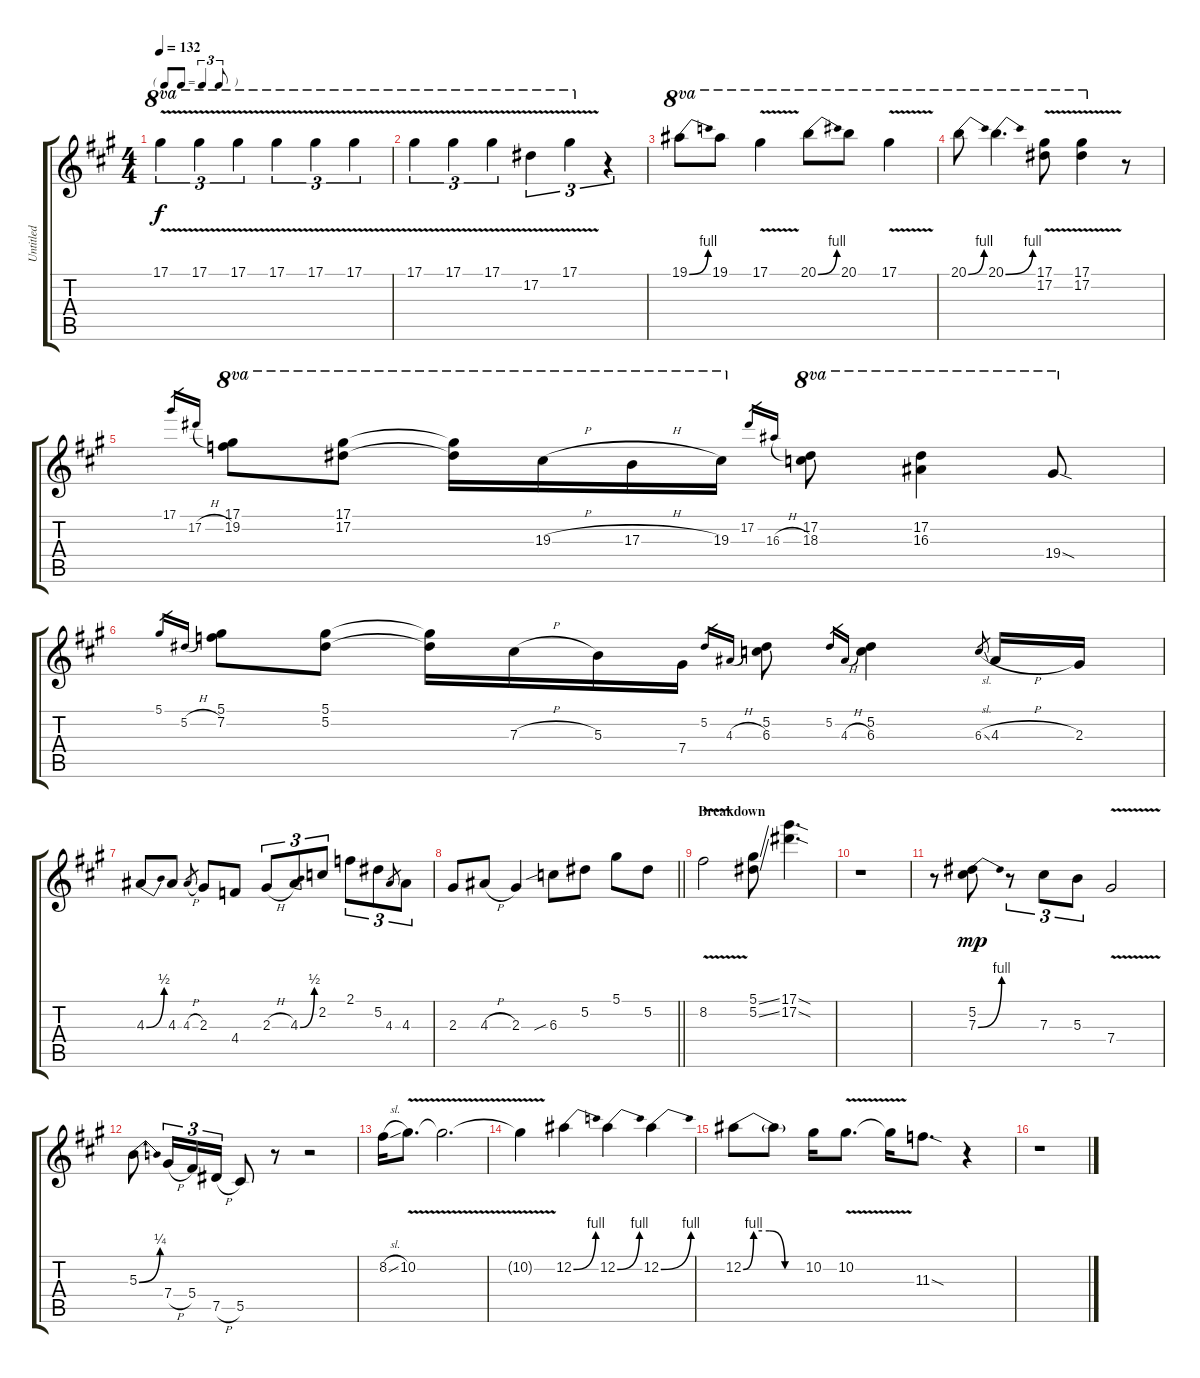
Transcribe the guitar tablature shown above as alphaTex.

\track ("Untitled" "Untitled") {instrument distortionguitar}
\staff {score tabs}
\tuning (Eb4 Bb3 Gb3 Db3 Ab2 Eb2) {hide}
\ts (4 4)
\tf triplet8th
\tempo 132
\clef g2
\ks a
17.1{v}.4{tu (3 2) ot 8va dy f} 17.1{v}.4{tu (3 2) ot 8va} 17.1{v}.4{tu (3 2) ot 8va} 17.1{v}.4{tu (3 2) ot 8va} 17.1{v}.4{tu (3 2) ot 8va} 17.1{v}.4{tu (3 2) ot 8va} |
17.1{v}.4{tu (3 2) ot 8va} 17.1{v}.4{tu (3 2) ot 8va} 17.1{v}.4{tu (3 2) ot 8va} 17.2{v}.4{tu (3 2) ot 8va} 17.1{v}.4{tu (3 2) ot 8va} r.4{tu (3 2)} |
19.1{be (bend 0 0 60 4)}.8{ot 8va} 19.1.8{ot 8va} 17.1{v}.4{ot 8va} 20.1{be (bend 0 0 60 4)}.8{ot 8va} 20.1.8{ot 8va} 17.1{v}.4{ot 8va} |
20.1{be (bend 0 0 60 4)}.8{ot 8va} 20.1{be (bend 0 0 60 4)}.4{d ot 8va} (17.1{v} 17.2{v}).8{ot 8va} (17.1{v} 17.2{v}).4{ot 8va} r.8 |
17.1.16{gr} 17.2{h}.16{gr} (17.1 19.2).8{ot 8va} (17.1 17.2).8{ot 8va} (17.1{t} 17.2{t}).16{ot 8va} 19.3{h}.16{ot 8va} 17.3{h}.16{ot 8va} 19.3.16{ot 8va} 17.2.16{gr} 16.3{h}.16{gr} (17.2 18.3).8{ot 8va} (17.2 16.3).4{ot 8va} 19.4{sod}.8{ot 8va} |
5.1.16{gr} 5.2{h}.16{gr} (5.1 7.2).8 (5.1 5.2).8 (5.1{t} 5.2{t}).16 7.3{h}.16 5.3.16 7.4.16 5.2.16{gr} 4.3{h}.16{gr} (5.2 6.3).8 5.2.16{gr} 4.3{h}.16{gr} (5.2 6.3).4 6.3{sl}.8{gr} 4.3{h}.16 2.3.16 |
4.3{be (bend 0 0 60 2)}.8 4.3.8 4.3{h}.8{gr} 2.3.8 4.4.8 2.3{h}.8{tu (3 2)} 4.3{be (bend 0 0 60 2)}.8{tu (3 2)} 2.2.8{tu (3 2)} 2.1.8{tu (3 2)} 5.2.8{tu (3 2)} 4.3.8{gr} 4.3.8{tu (3 2)} |
\barLineRight lightlight
2.3.8 4.3{h}.8 2.3.4 6.3{sib}.8 5.2.8 5.1.8 5.2.8 |
\section ("" "Breakdown")
8.2{v}.2 (5.1{ss} 5.2{ss}).8 (17.1{sod} 17.2{sod}).4{d} |
r.1 |
r.8 (5.2 7.3{be (bend 0 0 60 4)}).8{dy mp} r.8{tu (3 2)} 7.3.8{tu (3 2)} 5.3.8{tu (3 2)} 7.4{v}.2 |
5.3{be (bend 0 0 60 1)}.8 7.4{h}.16{tu (3 2)} 5.4.16{tu (3 2)} 7.5{h}.16{tu (3 2)} 5.5.8 r.8 r.2 |
8.2{sl}.16 10.2{v}.8{d} 10.2{v t}.2{d} |
10.2{v t}.4 12.2{be (bend 0 0 60 4)}.4 12.2{be (bend 0 0 60 4)}.4 12.2{be (bend 0 0 60 4)}.4 |
12.2{be (custom 0 0 10 4 25 4 40 0 60 0)}.8 12.2{t}.8 10.2.16 10.2{v}.8{d} 10.2{v t}.16 11.3{sod}.8{d} r.4 |
r.1
